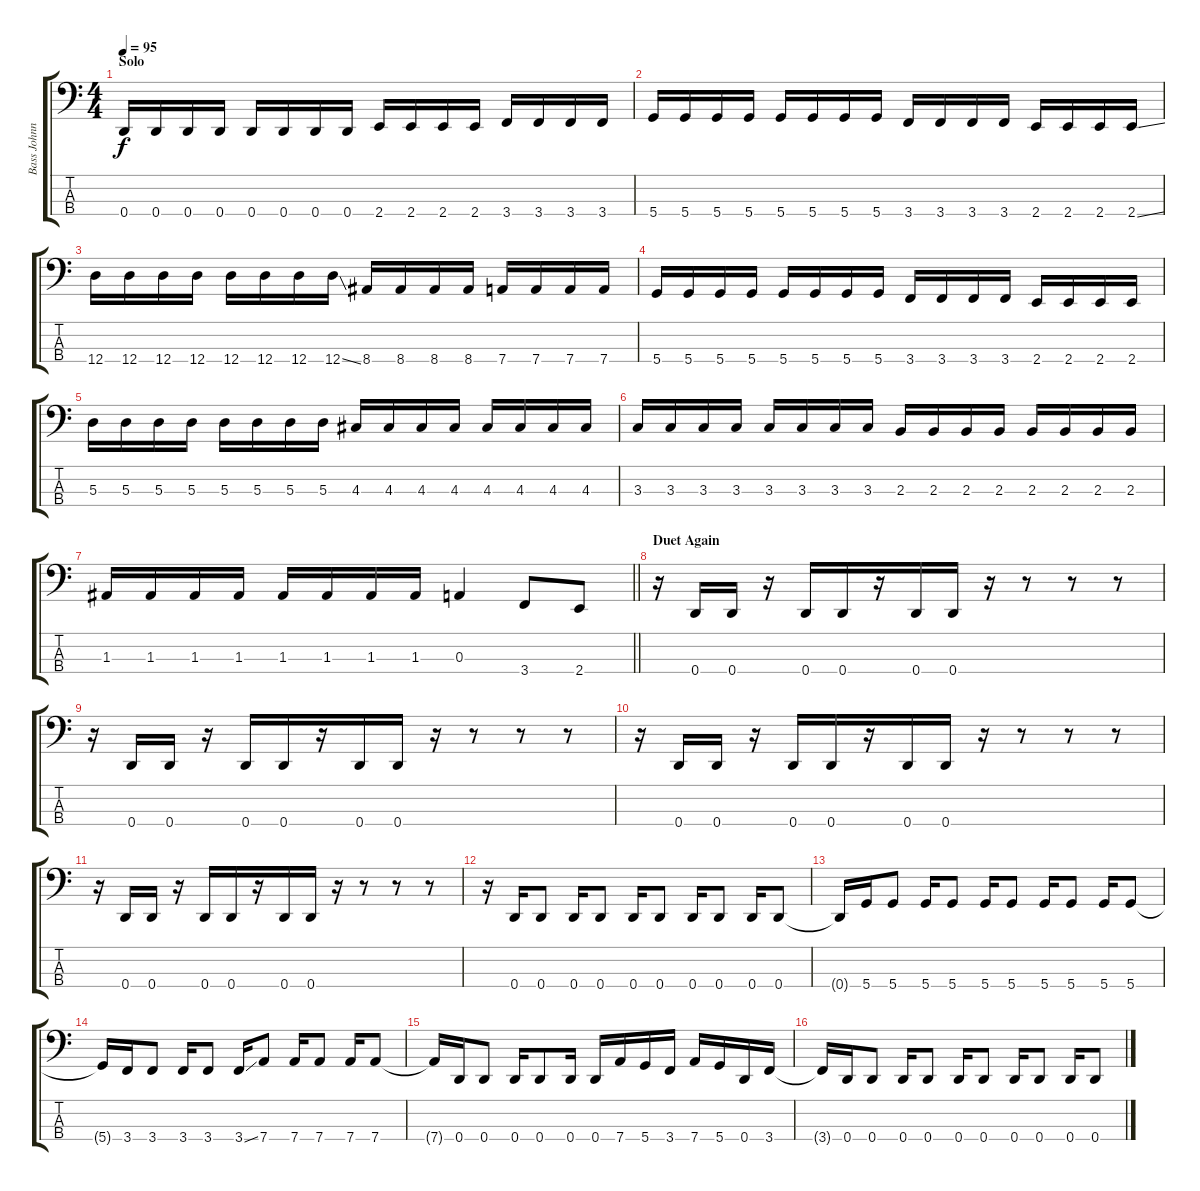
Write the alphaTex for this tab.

\track ("Bass Johnny" "Bass Johnn") {instrument electricbassfinger}
\staff {score tabs}
\tuning (G2 D2 A1 D1) {hide}
\ts (4 4)
\section ("" "Solo")
\tempo 95
\clef f4
\ks c
0.4.16{dy f} 0.4.16 0.4.16 0.4.16 0.4.16 0.4.16 0.4.16 0.4.16 2.4.16 2.4.16 2.4.16 2.4.16 3.4.16 3.4.16 3.4.16 3.4.16 |
5.4.16 5.4.16 5.4.16 5.4.16 5.4.16 5.4.16 5.4.16 5.4.16 3.4.16 3.4.16 3.4.16 3.4.16 2.4.16 2.4.16 2.4.16 2.4{ss}.16 |
12.4.16 12.4.16 12.4.16 12.4.16 12.4.16 12.4.16 12.4.16 12.4{ss}.16 8.4.16 8.4.16 8.4.16 8.4.16 7.4.16 7.4.16 7.4.16 7.4.16 |
5.4.16 5.4.16 5.4.16 5.4.16 5.4.16 5.4.16 5.4.16 5.4.16 3.4.16 3.4.16 3.4.16 3.4.16 2.4.16 2.4.16 2.4.16 2.4.16 |
5.3.16 5.3.16 5.3.16 5.3.16 5.3.16 5.3.16 5.3.16 5.3.16 4.3.16 4.3.16 4.3.16 4.3.16 4.3.16 4.3.16 4.3.16 4.3.16 |
3.3.16 3.3.16 3.3.16 3.3.16 3.3.16 3.3.16 3.3.16 3.3.16 2.3.16 2.3.16 2.3.16 2.3.16 2.3.16 2.3.16 2.3.16 2.3.16 |
\barLineRight lightlight
1.3.16 1.3.16 1.3.16 1.3.16 1.3.16 1.3.16 1.3.16 1.3.16 0.3.4 3.4.8 2.4.8 |
\section ("" "Duet Again")
r.16 0.4.16 0.4.16 r.16 0.4.16 0.4.16 r.16 0.4.16{beam merge} 0.4.16 r.16 r.8 r.8 r.8 |
r.16 0.4.16 0.4.16 r.16 0.4.16 0.4.16 r.16 0.4.16{beam merge} 0.4.16 r.16 r.8 r.8 r.8 |
r.16 0.4.16 0.4.16 r.16 0.4.16 0.4.16 r.16 0.4.16{beam merge} 0.4.16 r.16 r.8 r.8 r.8 |
r.16 0.4.16 0.4.16 r.16 0.4.16 0.4.16 r.16 0.4.16{beam merge} 0.4.16 r.16 r.8 r.8 r.8 |
r.16 0.4.16 0.4.8 0.4.16 0.4.8{beam split} 0.4.16{beam merge} 0.4.8{beam split} 0.4.16 0.4.8 0.4.16 0.4.8 |
0.4{t}.16 5.4.16 5.4.8 5.4.16 5.4.8{beam split} 5.4.16{beam merge} 5.4.8{beam split} 5.4.16 5.4.8 5.4.16 5.4.8 |
5.4{t}.16 3.4.16 3.4.8 3.4.16 3.4.8{beam split} 3.4{ss}.16{beam merge} 7.4.8{beam split} 7.4.16 7.4.8 7.4.16 7.4.8 |
7.4{t}.16 0.4.16 0.4.8 0.4.16 0.4.8 0.4.16 0.4.16 7.4.16 5.4.16 3.4.16 7.4.16 5.4.16 0.4.16 3.4.16 |
3.4{t}.16 0.4.16 0.4.8 0.4.16 0.4.8{beam split} 0.4.16{beam merge} 0.4.8{beam split} 0.4.16 0.4.8 0.4.16 0.4.8
